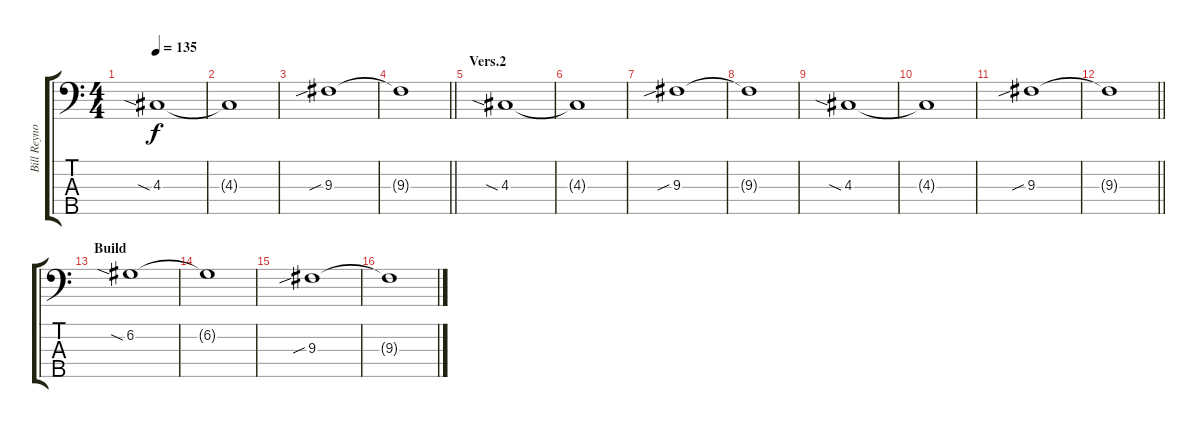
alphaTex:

\track ("Bill Reynolds (Bass)" "Bill Reyno") {instrument electricbassfinger}
\staff {score tabs}
\tuning (G2 D2 A1 E1 B0) {hide}
\ts (4 4)
\tempo 135
\clef f4
\ks c
4.3{sia}.1{dy f} |
4.3{t}.1 |
9.3{sib}.1 |
\barLineRight lightlight
9.3{t}.1 |
\section ("" "Vers.2")
4.3{sia}.1 |
4.3{t}.1 |
9.3{sib}.1 |
9.3{t}.1 |
4.3{sia}.1 |
4.3{t}.1 |
9.3{sib}.1 |
\barLineRight lightlight
9.3{t}.1 |
\section ("" "Build")
6.2{sia}.1 |
6.2{t}.1 |
9.3{sib}.1 |
9.3{t}.1
